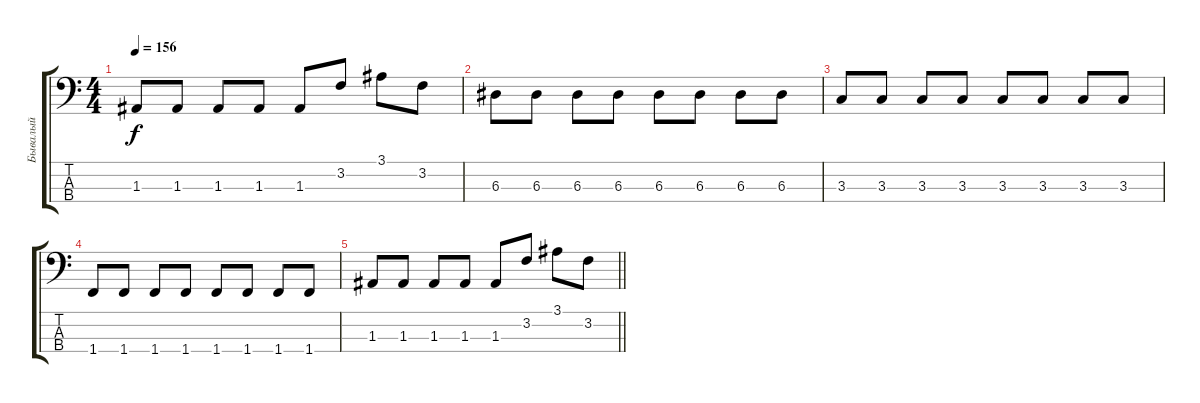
\track ("Бывалый" "Бывалый") {instrument electricbassfinger}
\staff {score tabs}
\tuning (G2 D2 A1 E1) {hide}
\ts (4 4)
\tempo 156
\clef f4
\ks c
1.3.8{dy f} 1.3.8 1.3.8 1.3.8 1.3.8 3.2.8 3.1.8 3.2.8 |
6.3.8 6.3.8 6.3.8 6.3.8 6.3.8 6.3.8 6.3.8 6.3.8 |
3.3.8 3.3.8 3.3.8 3.3.8 3.3.8 3.3.8 3.3.8 3.3.8 |
1.4.8 1.4.8 1.4.8 1.4.8 1.4.8 1.4.8 1.4.8 1.4.8 |
\barLineRight lightlight
1.3.8 1.3.8 1.3.8 1.3.8 1.3.8 3.2.8 3.1.8 3.2.8
